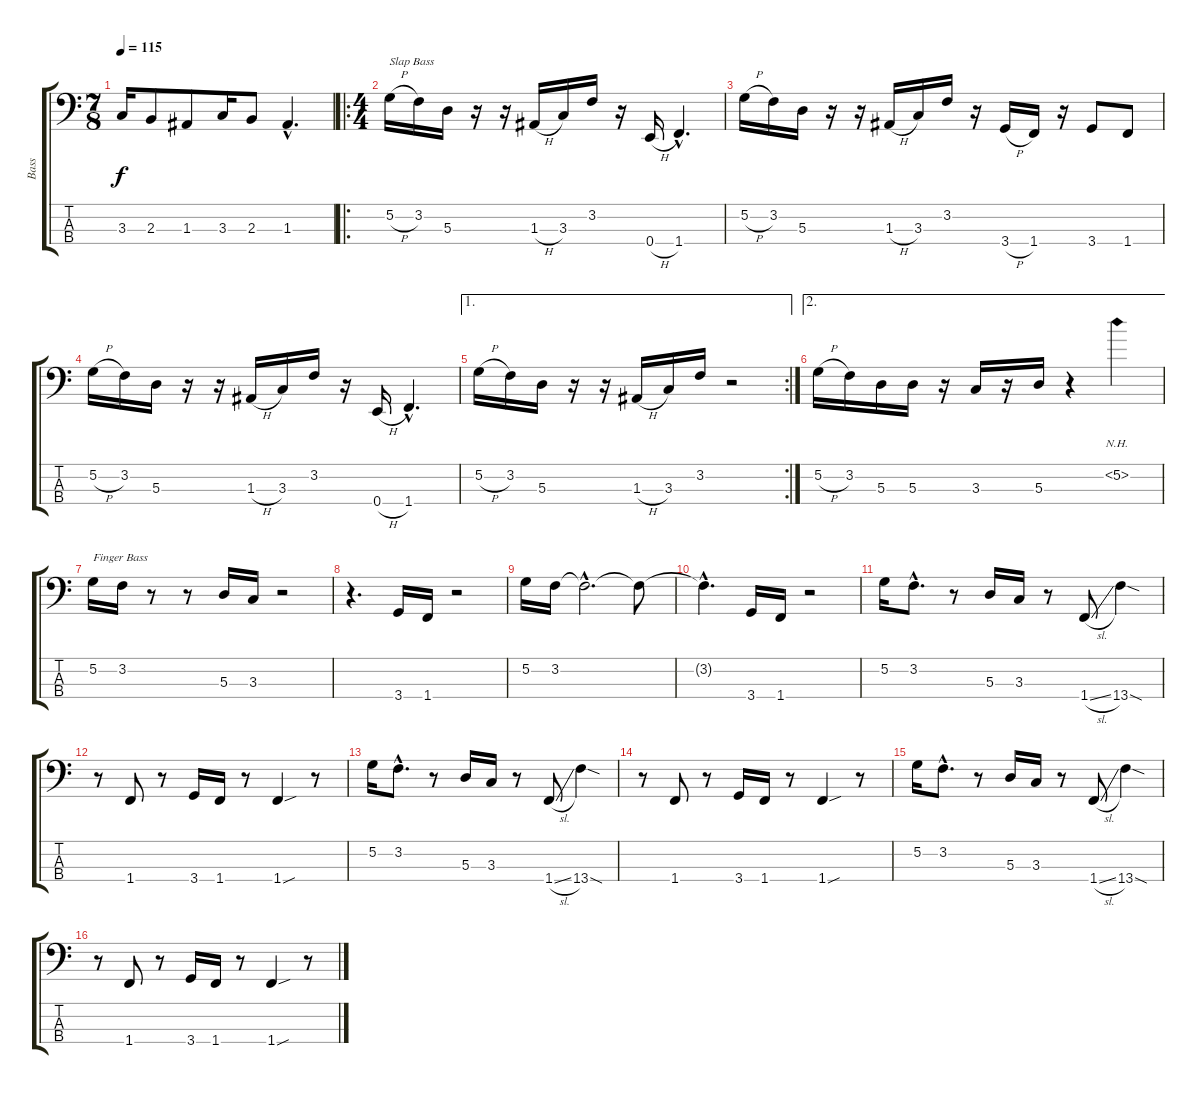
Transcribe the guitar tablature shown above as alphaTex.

\track ("Bass" "Bass") {instrument electricbassfinger}
\staff {score tabs}
\tuning (G2 D2 A1 E1) {hide}
\ts (7 8)
\tempo 115
\clef f4
\ks c
3.3.16{dy f} 2.3.8 1.3.8 3.3.16 2.3.8 1.3{hac}.4{d} |
\ro
\ts (4 4)
5.2{h}.16{txt "Slap Bass" instrument slapbass1} 3.2.16 5.3.16 r.16 r.16 1.3{h}.16 3.3.16 3.2.16 r.16 0.4{h}.16 1.4{hac}.4{d} |
5.2{h}.16 3.2.16 5.3.16 r.16 r.16 1.3{h}.16 3.3.16 3.2.16 r.16 3.4{h}.16 1.4.16 r.16 3.4.8 1.4.8 |
5.2{h}.16 3.2.16 5.3.16 r.16 r.16 1.3{h}.16 3.3.16 3.2.16 r.16 0.4{h}.16 1.4{hac}.4{d} |
\ae 1
\rc 2
5.2{h}.16 3.2.16 5.3.16 r.16 r.16 1.3{h}.16 3.3.16 3.2.16 r.2 |
\ae 2
5.2{h}.16 3.2.16 5.3.16 5.3.16 r.16 3.3.16 r.16 5.3.16 r.4 5.2{nh}.4 |
5.2.16{txt "Finger Bass" instrument electricbassfinger} 3.2.16 r.8 r.8 5.3.16 3.3.16 r.2 |
r.4{d} 3.4.16 1.4.16 r.2 |
5.2.16 3.2.16 3.2{hac t}.2{d} 3.2{t}.8 |
3.2{hac t}.4{d} 3.4.16 1.4.16 r.2 |
5.2.16 3.2{hac}.8{d} r.8 5.3.16 3.3.16 r.8 1.4{sl}.8 13.4{sod}.4 |
r.8 1.4.8 r.8 3.4.16 1.4.16 r.8 1.4{sou}.4 r.8 |
5.2.16 3.2{hac}.8{d} r.8 5.3.16 3.3.16 r.8 1.4{sl}.8 13.4{sod}.4 |
r.8 1.4.8 r.8 3.4.16 1.4.16 r.8 1.4{sou}.4 r.8 |
5.2.16 3.2{hac}.8{d} r.8 5.3.16 3.3.16 r.8 1.4{sl}.8 13.4{sod}.4 |
r.8 1.4.8 r.8 3.4.16 1.4.16 r.8 1.4{sou}.4 r.8
